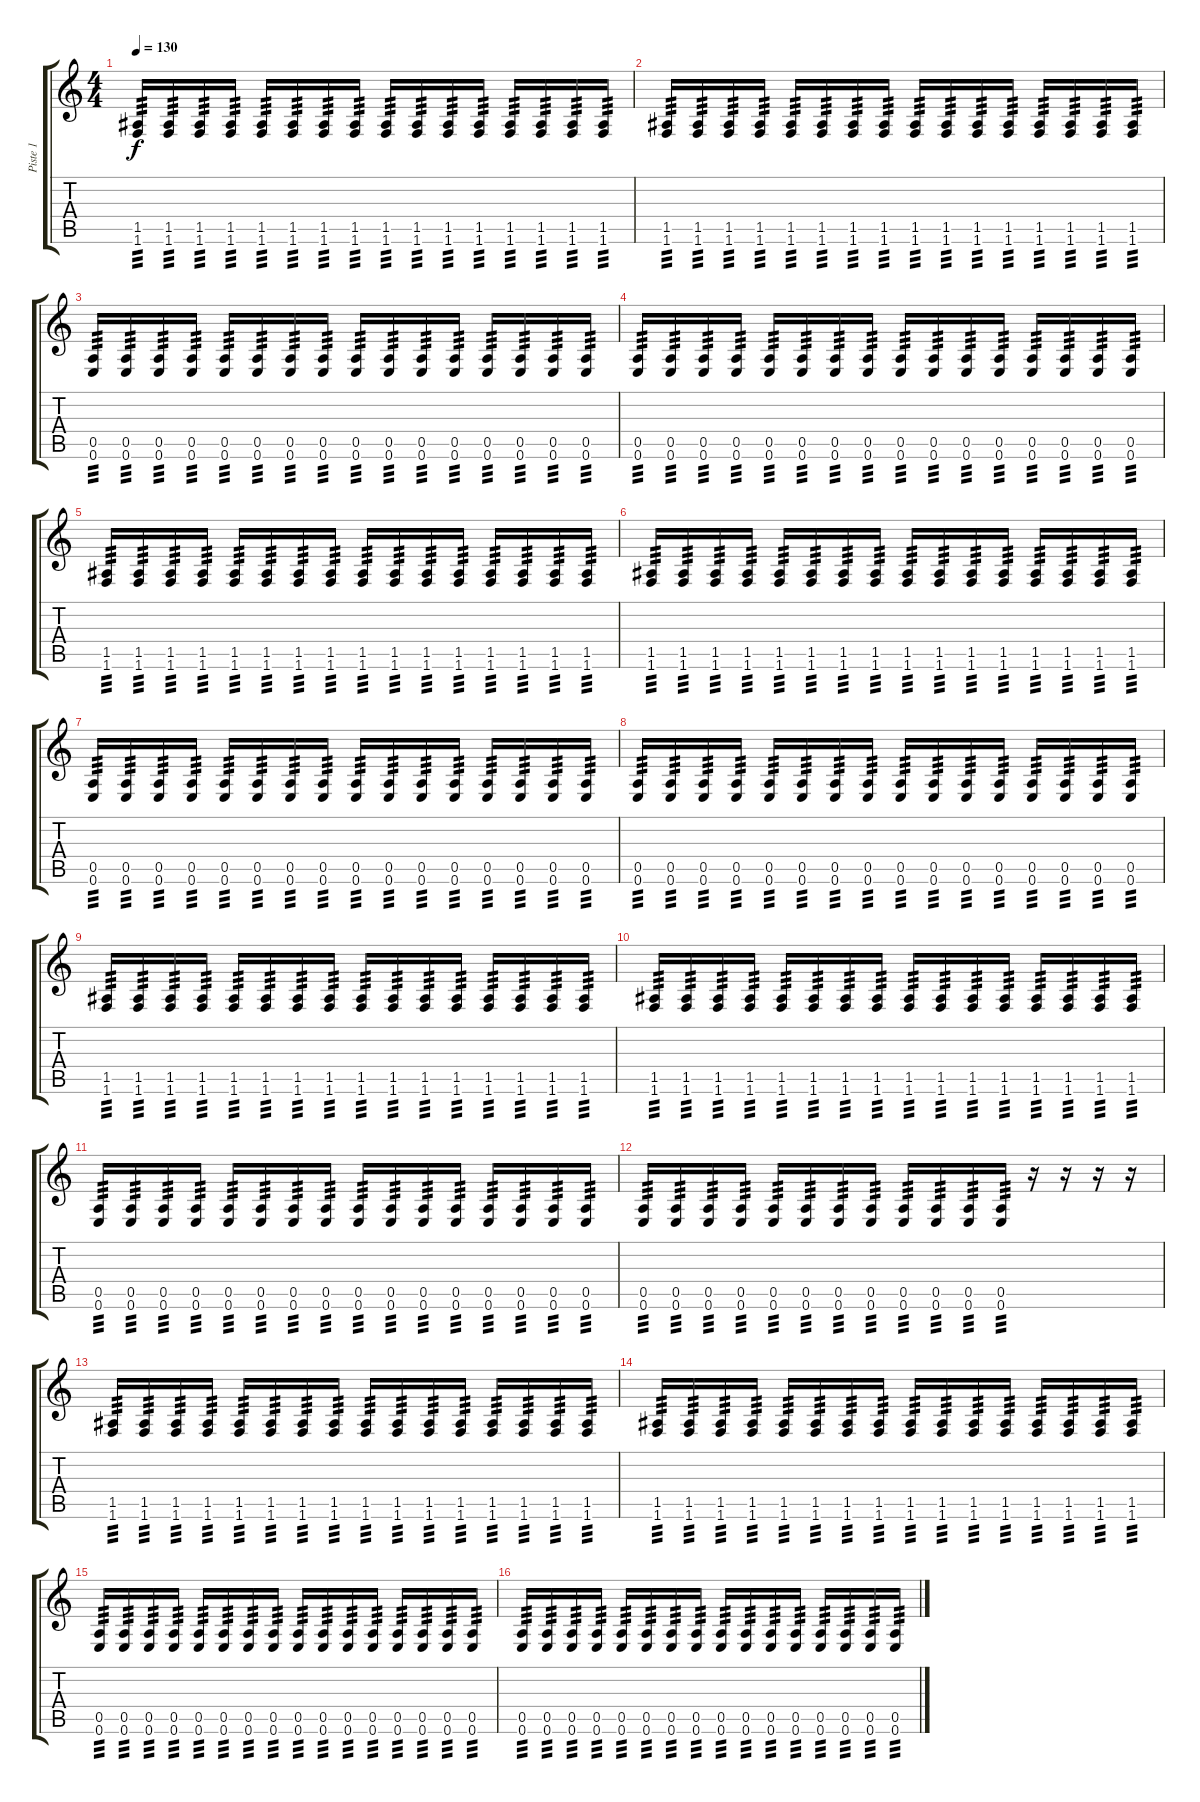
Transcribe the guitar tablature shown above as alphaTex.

\track ("Piste 1" "Piste 1") {instrument distortionguitar}
\staff {score tabs}
\tuning (E4 B3 G3 D3 A2 E2) {hide}
\ts (4 4)
\tempo 130
\clef g2
\ks c
(1.5 1.6).16{tp 3 dy f} (1.5 1.6).16{tp 3} (1.5 1.6).16{tp 3} (1.5 1.6).16{tp 3} (1.5 1.6).16{tp 3} (1.5 1.6).16{tp 3} (1.5 1.6).16{tp 3} (1.5 1.6).16{tp 3} (1.5 1.6).16{tp 3} (1.5 1.6).16{tp 3} (1.5 1.6).16{tp 3} (1.5 1.6).16{tp 3} (1.5 1.6).16{tp 3} (1.5 1.6).16{tp 3} (1.5 1.6).16{tp 3} (1.5 1.6).16{tp 3} |
(1.5 1.6).16{tp 3} (1.5 1.6).16{tp 3} (1.5 1.6).16{tp 3} (1.5 1.6).16{tp 3} (1.5 1.6).16{tp 3} (1.5 1.6).16{tp 3} (1.5 1.6).16{tp 3} (1.5 1.6).16{tp 3} (1.5 1.6).16{tp 3} (1.5 1.6).16{tp 3} (1.5 1.6).16{tp 3} (1.5 1.6).16{tp 3} (1.5 1.6).16{tp 3} (1.5 1.6).16{tp 3} (1.5 1.6).16{tp 3} (1.5 1.6).16{tp 3} |
(0.5 0.6).16{tp 3} (0.5 0.6).16{tp 3} (0.5 0.6).16{tp 3} (0.5 0.6).16{tp 3} (0.5 0.6).16{tp 3} (0.5 0.6).16{tp 3} (0.5 0.6).16{tp 3} (0.5 0.6).16{tp 3} (0.5 0.6).16{tp 3} (0.5 0.6).16{tp 3} (0.5 0.6).16{tp 3} (0.5 0.6).16{tp 3} (0.5 0.6).16{tp 3} (0.5 0.6).16{tp 3} (0.5 0.6).16{tp 3} (0.5 0.6).16{tp 3} |
(0.5 0.6).16{tp 3} (0.5 0.6).16{tp 3} (0.5 0.6).16{tp 3} (0.5 0.6).16{tp 3} (0.5 0.6).16{tp 3} (0.5 0.6).16{tp 3} (0.5 0.6).16{tp 3} (0.5 0.6).16{tp 3} (0.5 0.6).16{tp 3} (0.5 0.6).16{tp 3} (0.5 0.6).16{tp 3} (0.5 0.6).16{tp 3} (0.5 0.6).16{tp 3} (0.5 0.6).16{tp 3} (0.5 0.6).16{tp 3} (0.5 0.6).16{tp 3} |
(1.5 1.6).16{tp 3} (1.5 1.6).16{tp 3} (1.5 1.6).16{tp 3} (1.5 1.6).16{tp 3} (1.5 1.6).16{tp 3} (1.5 1.6).16{tp 3} (1.5 1.6).16{tp 3} (1.5 1.6).16{tp 3} (1.5 1.6).16{tp 3} (1.5 1.6).16{tp 3} (1.5 1.6).16{tp 3} (1.5 1.6).16{tp 3} (1.5 1.6).16{tp 3} (1.5 1.6).16{tp 3} (1.5 1.6).16{tp 3} (1.5 1.6).16{tp 3} |
(1.5 1.6).16{tp 3} (1.5 1.6).16{tp 3} (1.5 1.6).16{tp 3} (1.5 1.6).16{tp 3} (1.5 1.6).16{tp 3} (1.5 1.6).16{tp 3} (1.5 1.6).16{tp 3} (1.5 1.6).16{tp 3} (1.5 1.6).16{tp 3} (1.5 1.6).16{tp 3} (1.5 1.6).16{tp 3} (1.5 1.6).16{tp 3} (1.5 1.6).16{tp 3} (1.5 1.6).16{tp 3} (1.5 1.6).16{tp 3} (1.5 1.6).16{tp 3} |
(0.5 0.6).16{tp 3} (0.5 0.6).16{tp 3} (0.5 0.6).16{tp 3} (0.5 0.6).16{tp 3} (0.5 0.6).16{tp 3} (0.5 0.6).16{tp 3} (0.5 0.6).16{tp 3} (0.5 0.6).16{tp 3} (0.5 0.6).16{tp 3} (0.5 0.6).16{tp 3} (0.5 0.6).16{tp 3} (0.5 0.6).16{tp 3} (0.5 0.6).16{tp 3} (0.5 0.6).16{tp 3} (0.5 0.6).16{tp 3} (0.5 0.6).16{tp 3} |
(0.5 0.6).16{tp 3} (0.5 0.6).16{tp 3} (0.5 0.6).16{tp 3} (0.5 0.6).16{tp 3} (0.5 0.6).16{tp 3} (0.5 0.6).16{tp 3} (0.5 0.6).16{tp 3} (0.5 0.6).16{tp 3} (0.5 0.6).16{tp 3} (0.5 0.6).16{tp 3} (0.5 0.6).16{tp 3} (0.5 0.6).16{tp 3} (0.5 0.6).16{tp 3} (0.5 0.6).16{tp 3} (0.5 0.6).16{tp 3} (0.5 0.6).16{tp 3} |
(1.5 1.6).16{tp 3} (1.5 1.6).16{tp 3} (1.5 1.6).16{tp 3} (1.5 1.6).16{tp 3} (1.5 1.6).16{tp 3} (1.5 1.6).16{tp 3} (1.5 1.6).16{tp 3} (1.5 1.6).16{tp 3} (1.5 1.6).16{tp 3} (1.5 1.6).16{tp 3} (1.5 1.6).16{tp 3} (1.5 1.6).16{tp 3} (1.5 1.6).16{tp 3} (1.5 1.6).16{tp 3} (1.5 1.6).16{tp 3} (1.5 1.6).16{tp 3} |
(1.5 1.6).16{tp 3} (1.5 1.6).16{tp 3} (1.5 1.6).16{tp 3} (1.5 1.6).16{tp 3} (1.5 1.6).16{tp 3} (1.5 1.6).16{tp 3} (1.5 1.6).16{tp 3} (1.5 1.6).16{tp 3} (1.5 1.6).16{tp 3} (1.5 1.6).16{tp 3} (1.5 1.6).16{tp 3} (1.5 1.6).16{tp 3} (1.5 1.6).16{tp 3} (1.5 1.6).16{tp 3} (1.5 1.6).16{tp 3} (1.5 1.6).16{tp 3} |
(0.5 0.6).16{tp 3} (0.5 0.6).16{tp 3} (0.5 0.6).16{tp 3} (0.5 0.6).16{tp 3} (0.5 0.6).16{tp 3} (0.5 0.6).16{tp 3} (0.5 0.6).16{tp 3} (0.5 0.6).16{tp 3} (0.5 0.6).16{tp 3} (0.5 0.6).16{tp 3} (0.5 0.6).16{tp 3} (0.5 0.6).16{tp 3} (0.5 0.6).16{tp 3} (0.5 0.6).16{tp 3} (0.5 0.6).16{tp 3} (0.5 0.6).16{tp 3} |
(0.5 0.6).16{tp 3} (0.5 0.6).16{tp 3} (0.5 0.6).16{tp 3} (0.5 0.6).16{tp 3} (0.5 0.6).16{tp 3} (0.5 0.6).16{tp 3} (0.5 0.6).16{tp 3} (0.5 0.6).16{tp 3} (0.5 0.6).16{tp 3} (0.5 0.6).16{tp 3} (0.5 0.6).16{tp 3} (0.5 0.6).16{tp 3} r.16 r.16 r.16 r.16 |
(1.5 1.6).16{tp 3} (1.5 1.6).16{tp 3} (1.5 1.6).16{tp 3} (1.5 1.6).16{tp 3} (1.5 1.6).16{tp 3} (1.5 1.6).16{tp 3} (1.5 1.6).16{tp 3} (1.5 1.6).16{tp 3} (1.5 1.6).16{tp 3} (1.5 1.6).16{tp 3} (1.5 1.6).16{tp 3} (1.5 1.6).16{tp 3} (1.5 1.6).16{tp 3} (1.5 1.6).16{tp 3} (1.5 1.6).16{tp 3} (1.5 1.6).16{tp 3} |
(1.5 1.6).16{tp 3} (1.5 1.6).16{tp 3} (1.5 1.6).16{tp 3} (1.5 1.6).16{tp 3} (1.5 1.6).16{tp 3} (1.5 1.6).16{tp 3} (1.5 1.6).16{tp 3} (1.5 1.6).16{tp 3} (1.5 1.6).16{tp 3} (1.5 1.6).16{tp 3} (1.5 1.6).16{tp 3} (1.5 1.6).16{tp 3} (1.5 1.6).16{tp 3} (1.5 1.6).16{tp 3} (1.5 1.6).16{tp 3} (1.5 1.6).16{tp 3} |
(0.5 0.6).16{tp 3} (0.5 0.6).16{tp 3} (0.5 0.6).16{tp 3} (0.5 0.6).16{tp 3} (0.5 0.6).16{tp 3} (0.5 0.6).16{tp 3} (0.5 0.6).16{tp 3} (0.5 0.6).16{tp 3} (0.5 0.6).16{tp 3} (0.5 0.6).16{tp 3} (0.5 0.6).16{tp 3} (0.5 0.6).16{tp 3} (0.5 0.6).16{tp 3} (0.5 0.6).16{tp 3} (0.5 0.6).16{tp 3} (0.5 0.6).16{tp 3} |
(0.5 0.6).16{tp 3} (0.5 0.6).16{tp 3} (0.5 0.6).16{tp 3} (0.5 0.6).16{tp 3} (0.5 0.6).16{tp 3} (0.5 0.6).16{tp 3} (0.5 0.6).16{tp 3} (0.5 0.6).16{tp 3} (0.5 0.6).16{tp 3} (0.5 0.6).16{tp 3} (0.5 0.6).16{tp 3} (0.5 0.6).16{tp 3} (0.5 0.6).16{tp 3} (0.5 0.6).16{tp 3} (0.5 0.6).16{tp 3} (0.5 0.6).16{tp 3}
